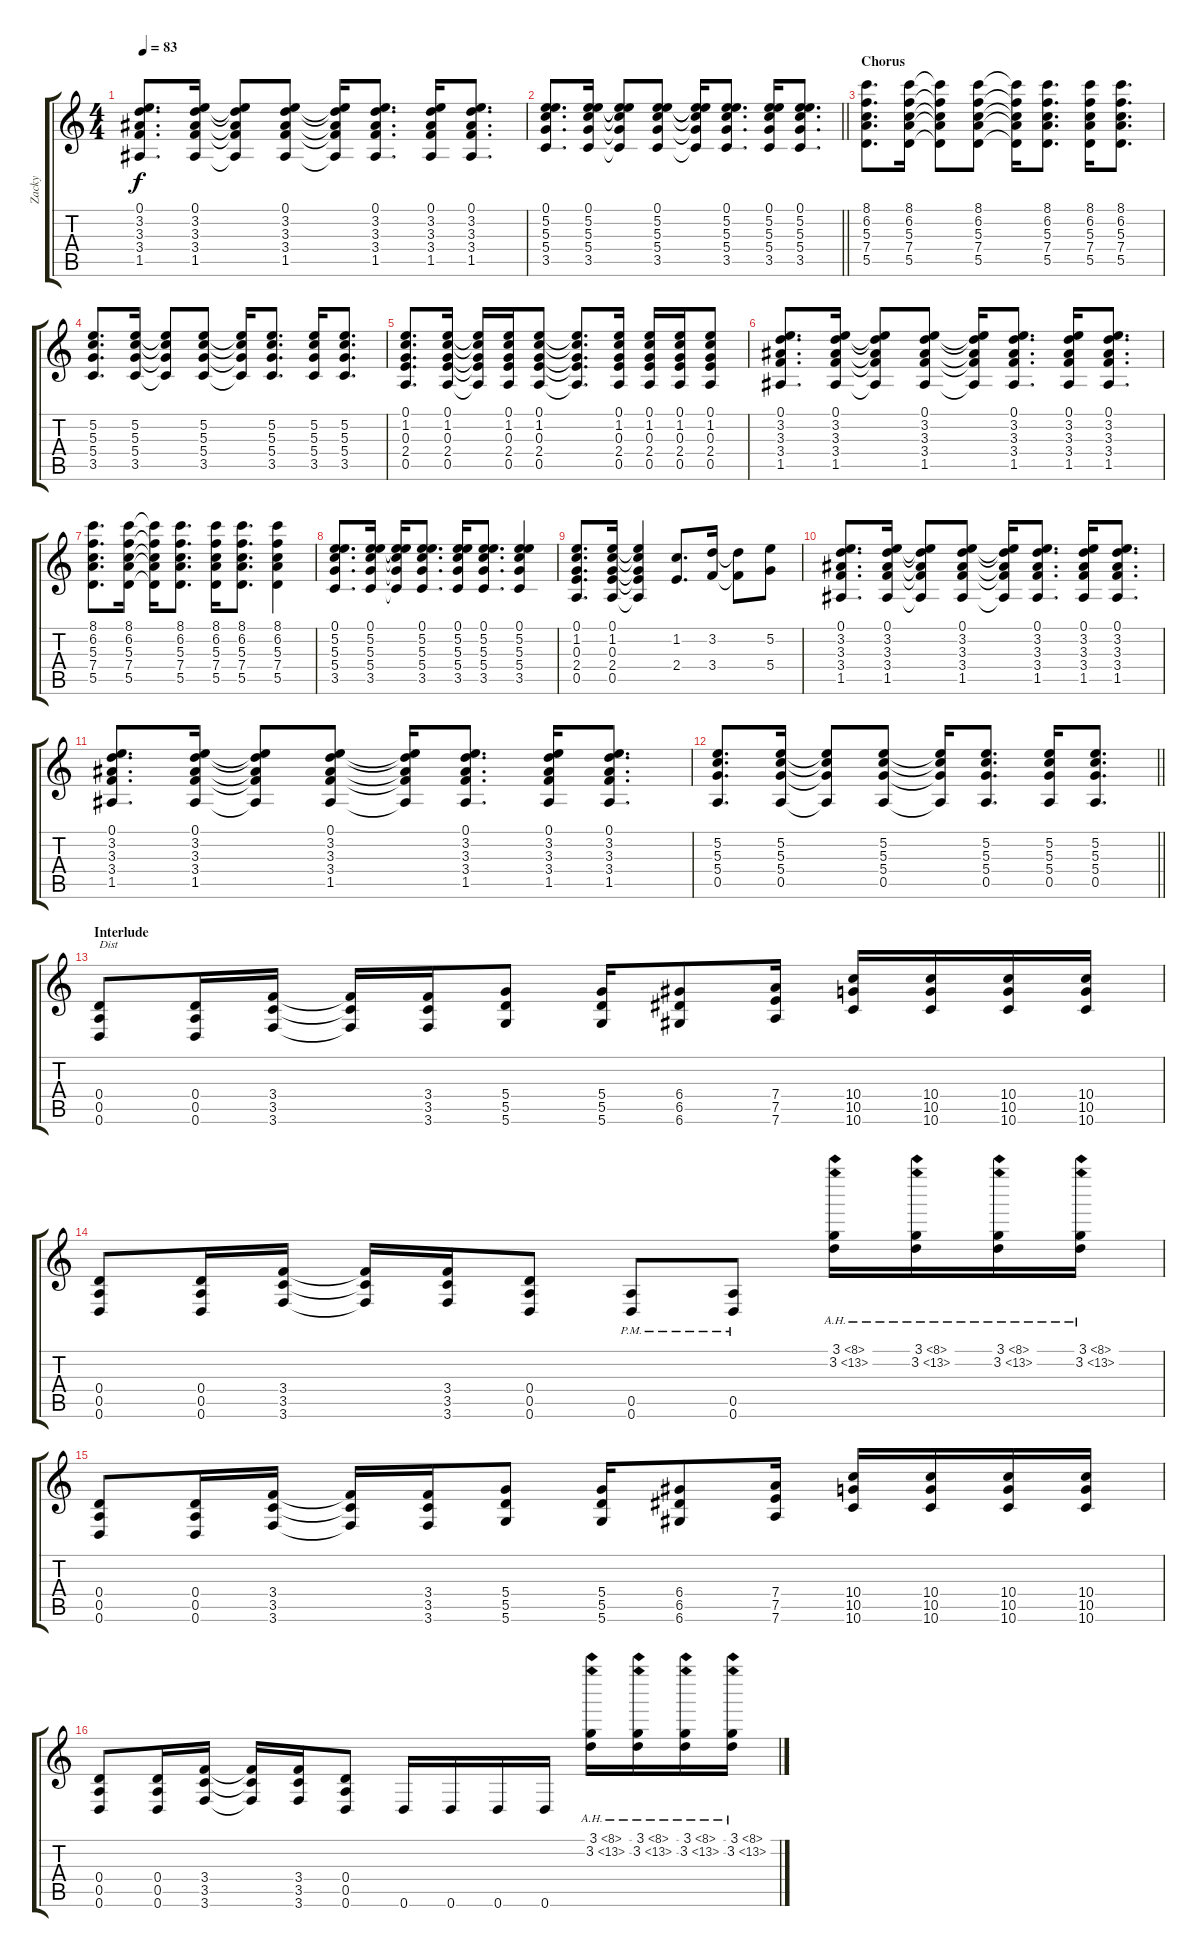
\track ("Zacky" "Zacky") {instrument acousticguitarsteel}
\staff {score tabs}
\tuning (E4 B3 G3 D3 A2 D2) {hide}
\ts (4 4)
\tempo 83
\clef g2
\ks c
(0.1 3.2 3.3 3.4 1.5).8{d dy f} (0.1 3.2 3.3 3.4 1.5).16 (0.1{t} 3.2{t} 3.3{t} 3.4{t} 1.5{t}).8 (0.1 3.2 3.3 3.4 1.5).8 (0.1{t} 3.2{t} 3.3{t} 3.4{t} 1.5{t}).16 (0.1 3.2 3.3 3.4 1.5).8{d} (0.1 3.2 3.3 3.4 1.5).16 (0.1 3.2 3.3 3.4 1.5).8{d} |
\barLineRight lightlight
(0.1 5.2 5.3 5.4 3.5).8{d} (0.1 5.2 5.3 5.4 3.5).16 (0.1{t} 5.2{t} 5.3{t} 5.4{t} 3.5{t}).8 (0.1 5.2 5.3 5.4 3.5).8 (0.1{t} 5.2{t} 5.3{t} 5.4{t} 3.5{t}).16 (0.1 5.2 5.3 5.4 3.5).8{d} (0.1 5.2 5.3 5.4 3.5).16 (0.1 5.2 5.3 5.4 3.5).8{d} |
\section ("" "Chorus")
(8.1 6.2 5.3 7.4 5.5).8{d} (8.1 6.2 5.3 7.4 5.5).16 (8.1{t} 6.2{t} 5.3{t} 7.4{t} 5.5{t}).8 (8.1 6.2 5.3 7.4 5.5).8 (8.1{t} 6.2{t} 5.3{t} 7.4{t} 5.5{t}).16 (8.1 6.2 5.3 7.4 5.5).8{d} (8.1 6.2 5.3 7.4 5.5).16 (8.1 6.2 5.3 7.4 5.5).8{d} |
(5.2 5.3 5.4 3.5).8{d} (5.2 5.3 5.4 3.5).16 (5.2{t} 5.3{t} 5.4{t} 3.5{t}).8 (5.2 5.3 5.4 3.5).8 (5.2{t} 5.3{t} 5.4{t} 3.5{t}).16 (5.2 5.3 5.4 3.5).8{d} (5.2 5.3 5.4 3.5).16 (5.2 5.3 5.4 3.5).8{d} |
(0.1 1.2 0.3 2.4 0.5).8{d} (0.1 1.2 0.3 2.4 0.5).16 (0.1{t} 1.2{t} 0.3{t} 2.4{t} 0.5{t}).16 (0.1 1.2 0.3 2.4 0.5).16 (0.1 1.2 0.3 2.4 0.5).8 (0.1{t} 1.2{t} 0.3{t} 2.4{t} 0.5{t}).8{d} (0.1 1.2 0.3 2.4 0.5).16 (0.1 1.2 0.3 2.4 0.5).16 (0.1 1.2 0.3 2.4 0.5).16 (0.1 1.2 0.3 2.4 0.5).8 |
(0.1 3.2 3.3 3.4 1.5).8{d} (0.1 3.2 3.3 3.4 1.5).16 (0.1{t} 3.2{t} 3.3{t} 3.4{t} 1.5{t}).8 (0.1 3.2 3.3 3.4 1.5).8 (0.1{t} 3.2{t} 3.3{t} 3.4{t} 1.5{t}).16 (0.1 3.2 3.3 3.4 1.5).8{d} (0.1 3.2 3.3 3.4 1.5).16 (0.1 3.2 3.3 3.4 1.5).8{d} |
(8.1 6.2 5.3 7.4 5.5).8{d} (8.1 6.2 5.3 7.4 5.5).16 (8.1{t} 6.2{t} 5.3{t} 7.4{t} 5.5{t}).16 (8.1 6.2 5.3 7.4 5.5).8{d} (8.1 6.2 5.3 7.4 5.5).16 (8.1 6.2 5.3 7.4 5.5).8{d} (8.1 6.2 5.3 7.4 5.5).4 |
(0.1 5.2 5.3 5.4 3.5).8{d} (0.1 5.2 5.3 5.4 3.5).16 (0.1{t} 5.2{t} 5.3{t} 5.4{t} 3.5{t}).16 (0.1 5.2 5.3 5.4 3.5).8{d} (0.1 5.2 5.3 5.4 3.5).16 (0.1 5.2 5.3 5.4 3.5).8{d} (0.1 5.2 5.3 5.4 3.5).4 |
(0.1 1.2 0.3 2.4 0.5).8{d} (0.1 1.2 0.3 2.4 0.5).16 (0.1{t} 1.2{t} 0.3{t} 2.4{t} 0.5{t}).4 (1.2 2.4).8{d} (3.2 3.4).16 (3.2{t} 3.4{t}).8 (5.2 5.4).8 |
(0.1 3.2 3.3 3.4 1.5).8{d} (0.1 3.2 3.3 3.4 1.5).16 (0.1{t} 3.2{t} 3.3{t} 3.4{t} 1.5{t}).8 (0.1 3.2 3.3 3.4 1.5).8 (0.1{t} 3.2{t} 3.3{t} 3.4{t} 1.5{t}).16 (0.1 3.2 3.3 3.4 1.5).8{d} (0.1 3.2 3.3 3.4 1.5).16 (0.1 3.2 3.3 3.4 1.5).8{d} |
(0.1 3.2 3.3 3.4 1.5).8{d} (0.1 3.2 3.3 3.4 1.5).16 (0.1{t} 3.2{t} 3.3{t} 3.4{t} 1.5{t}).8 (0.1 3.2 3.3 3.4 1.5).8 (0.1{t} 3.2{t} 3.3{t} 3.4{t} 1.5{t}).16 (0.1 3.2 3.3 3.4 1.5).8{d} (0.1 3.2 3.3 3.4 1.5).16 (0.1 3.2 3.3 3.4 1.5).8{d} |
\barLineRight lightlight
(5.2 5.3 5.4 0.5).8{d} (5.2 5.3 5.4 0.5).16 (5.2{t} 5.3{t} 5.4{t} 0.5{t}).8 (5.2 5.3 5.4 0.5).8 (5.2{t} 5.3{t} 5.4{t} 0.5{t}).16 (5.2 5.3 5.4 0.5).8{d} (5.2 5.3 5.4 0.5).16 (5.2 5.3 5.4 0.5).8{d} |
\section ("" "Interlude")
(0.4 0.5 0.6).8{txt "Dist" volume 12 balance 0 instrument distortionguitar} (0.4 0.5 0.6).16 (3.4 3.5 3.6).16 (3.4{t} 3.5{t} 3.6{t}).16 (3.4 3.5 3.6).16 (5.4 5.5 5.6).8 (5.4 5.5 5.6).16 (6.4 6.5 6.6).8 (7.4 7.5 7.6).16 (10.4 10.5 10.6).16 (10.4 10.5 10.6).16 (10.4 10.5 10.6).16 (10.4 10.5 10.6).16 |
(0.4 0.5 0.6).8 (0.4 0.5 0.6).16 (3.4 3.5 3.6).16 (3.4{t} 3.5{t} 3.6{t}).16 (3.4 3.5 3.6).16 (0.4 0.5 0.6).8 (0.5{pm} 0.6{pm}).8 (0.5{pm} 0.6{pm}).8 (3.1{ah 5} 3.2{ah 10}).16 (3.1{ah 5} 3.2{ah 10}).16 (3.1{ah 5} 3.2{ah 10}).16 (3.1{ah 5} 3.2{ah 10}).16 |
(0.4 0.5 0.6).8 (0.4 0.5 0.6).16 (3.4 3.5 3.6).16 (3.4{t} 3.5{t} 3.6{t}).16 (3.4 3.5 3.6).16 (5.4 5.5 5.6).8 (5.4 5.5 5.6).16 (6.4 6.5 6.6).8 (7.4 7.5 7.6).16 (10.4 10.5 10.6).16 (10.4 10.5 10.6).16 (10.4 10.5 10.6).16 (10.4 10.5 10.6).16 |
(0.4 0.5 0.6).8 (0.4 0.5 0.6).16 (3.4 3.5 3.6).16 (3.4{t} 3.5{t} 3.6{t}).16 (3.4 3.5 3.6).16 (0.4 0.5 0.6).8 0.6.16 0.6.16 0.6.16 0.6.16 (3.1{ah 5} 3.2{ah 10}).16 (3.1{ah 5} 3.2{ah 10}).16 (3.1{ah 5} 3.2{ah 10}).16 (3.1{ah 5} 3.2{ah 10}).16
